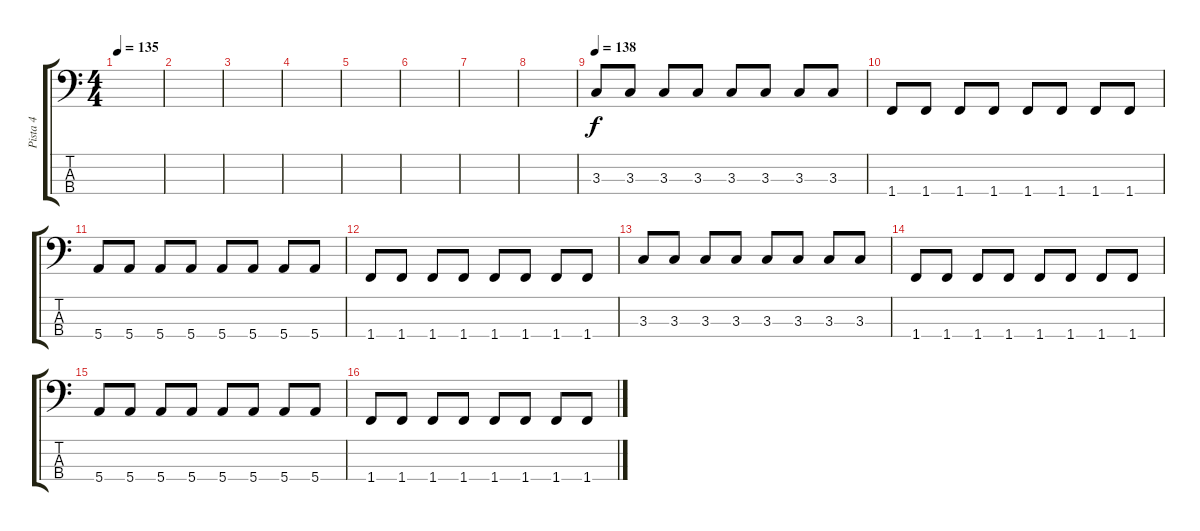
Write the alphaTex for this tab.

\track ("Pista 4" "Pista 4") {instrument electricbasspick}
\staff {score tabs}
\tuning (G2 D2 A1 E1) {hide}
\ts (4 4)
\tempo 135
\clef f4
\ks c
|
|
|
|
|
|
|
|
\tempo 138
3.3.8 3.3.8 3.3.8 3.3.8 3.3.8 3.3.8 3.3.8 3.3.8 |
1.4.8 1.4.8 1.4.8 1.4.8 1.4.8 1.4.8 1.4.8 1.4.8 |
5.4.8 5.4.8 5.4.8 5.4.8 5.4.8 5.4.8 5.4.8 5.4.8 |
1.4.8 1.4.8 1.4.8 1.4.8 1.4.8 1.4.8 1.4.8 1.4.8 |
3.3.8 3.3.8 3.3.8 3.3.8 3.3.8 3.3.8 3.3.8 3.3.8 |
1.4.8 1.4.8 1.4.8 1.4.8 1.4.8 1.4.8 1.4.8 1.4.8 |
5.4.8 5.4.8 5.4.8 5.4.8 5.4.8 5.4.8 5.4.8 5.4.8 |
1.4.8 1.4.8 1.4.8 1.4.8 1.4.8 1.4.8 1.4.8 1.4.8
